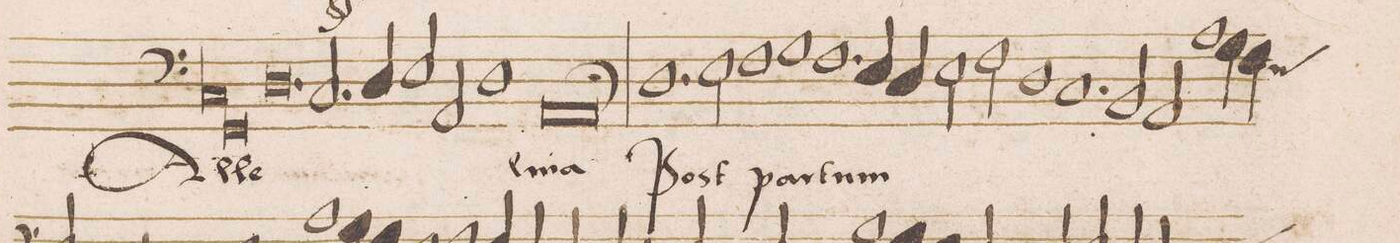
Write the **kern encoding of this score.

**kern	**text
*I"BASVS	*
*clefF4	*
*k[]	*
*met(C|)	*
*M2/1	*
*2\right	*
*lig	*
1C	Al-
1GG	.
*Xlig	*
=2-	=2-
0.D	-le-
=3-	=3-
2.C/	.
4D/	.
=4-	=4-
2E/	.
2AA/	.
1D	-lu-
=5-	=5-
0AA;	-ia
=6|-	=6|-
1.D	Post
2E\	.
=7-	=7-
1F	par-
1G	-tum
=8-	=8-
1.F	.
4E/	.
4D/	.
=9-	=9-
2E\	.
2F\	.
1D	.
=10-	=10-
1.C	.
2BB/	.
=11-	=11-
2AA/	.
1A	.
4G\	.
*custos:E	*
4F\	.
=12-	=12-
*-	*-
